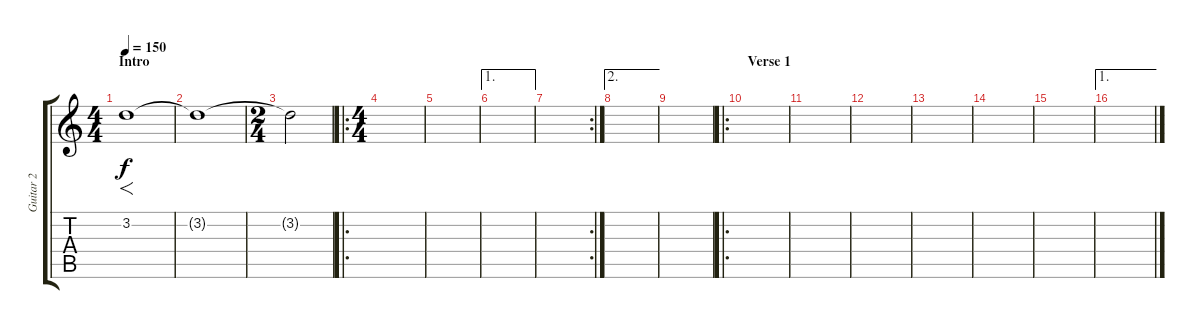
\track ("Guitar 2" "Guitar 2") {instrument distortionguitar}
\staff {score tabs}
\tuning (E4 B3 G3 D3 A2 E2) {hide}
\ts (4 4)
\section ("" "Intro")
\tempo 150
\clef g2
\ks c
3.2.1{f dy f volume 5 instrument distortionguitar} |
3.2{t}.1{volume 11} |
\ts (2 4)
3.2{t}.2 |
\ro
\ts (4 4)
|
|
\ae 1
|
\rc 2
|
\ae 2
|
|
\ro
\section ("" "Verse 1")
|
|
|
|
|
|
\ae 1
